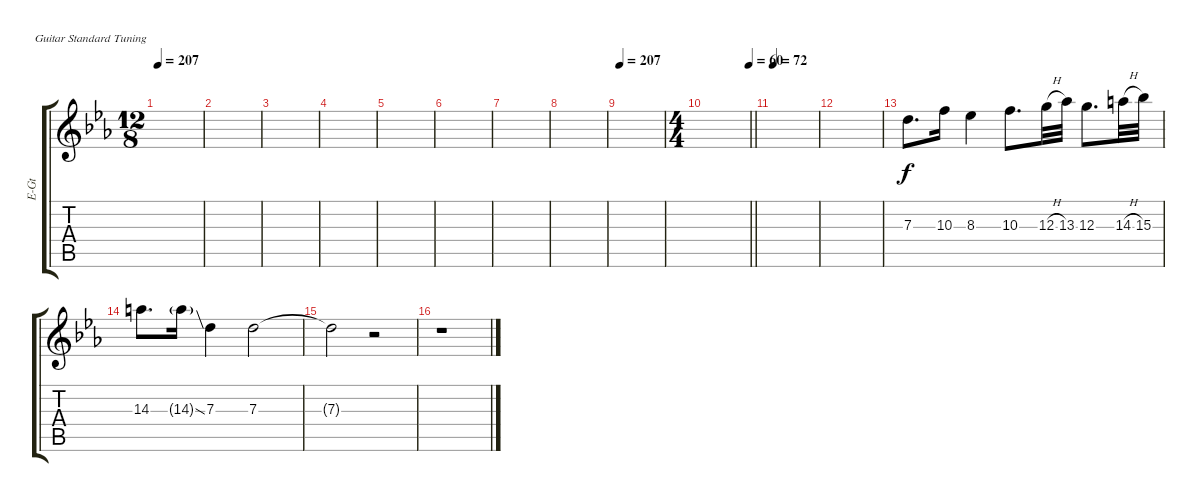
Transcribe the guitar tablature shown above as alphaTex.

\bracketExtendMode groupsimilarinstruments
\otherSystemsTrackNameOrientation horizontal
\track ("Gtr 4" "E-Gt") {instrument distortionguitar}
\staff {score tabs}
\tuning (E4 B3 G3 D3 A2 E2)
\ts (12 8)
\tempo 207
\clef g2
\ks eb
|
|
|
|
|
|
|
|
\tempo 207
|
\ts (4 4)
\tempo (60 1)
\barLineRight lightlight
|
\tempo 72
|
|
7.3{acc forcenatural}.8{d beam Down} 10.3{acc forcenatural}.16{beam Down} 8.3{acc b}.4{beam Down} 10.3{acc forcenatural}.8{d beam Down} 12.3{h acc forcenatural}.32{beam Down} 13.3{acc b}.32{beam Down} 12.3{acc forcenatural}.8{d beam Down} 14.3{h acc forcenatural}.32{beam Down} 15.3{acc b}.32{beam Down} |
14.3{acc forcenatural}.8{d beam Down} 14.3{ss g acc forcenatural}.16{beam Down} 7.3{acc forcenatural}.4{beam Down} 7.3{acc forcenatural}.2{beam Down} |
7.3{t acc forcenatural}.2{beam Down} r.2{beam Down} |
r.1{beam Down}
